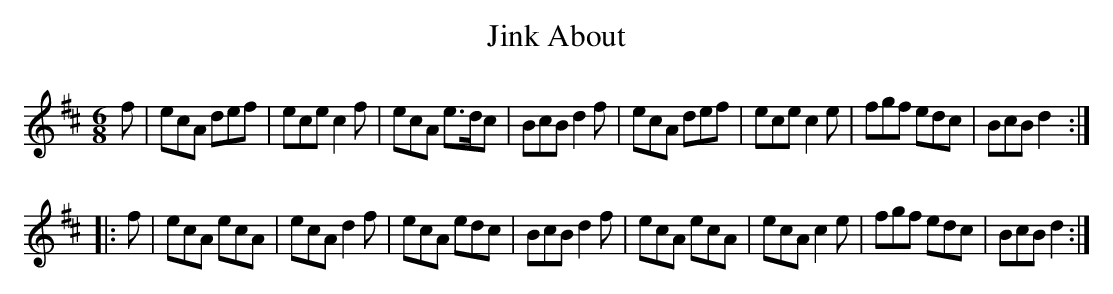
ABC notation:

X:1
T:Jink About
M:6/8
K:D major
f|\
ecA def| ece c2f| ecA e>dc| BcB d2f|\
ecA def| ece c2e| fgf edc| BcB d2::
f|\
ecA ecA| ecA d2f| ecA edc| BcB d2f|\
ecA ecA| ecA c2e| fgf edc| BcB d2 :|
